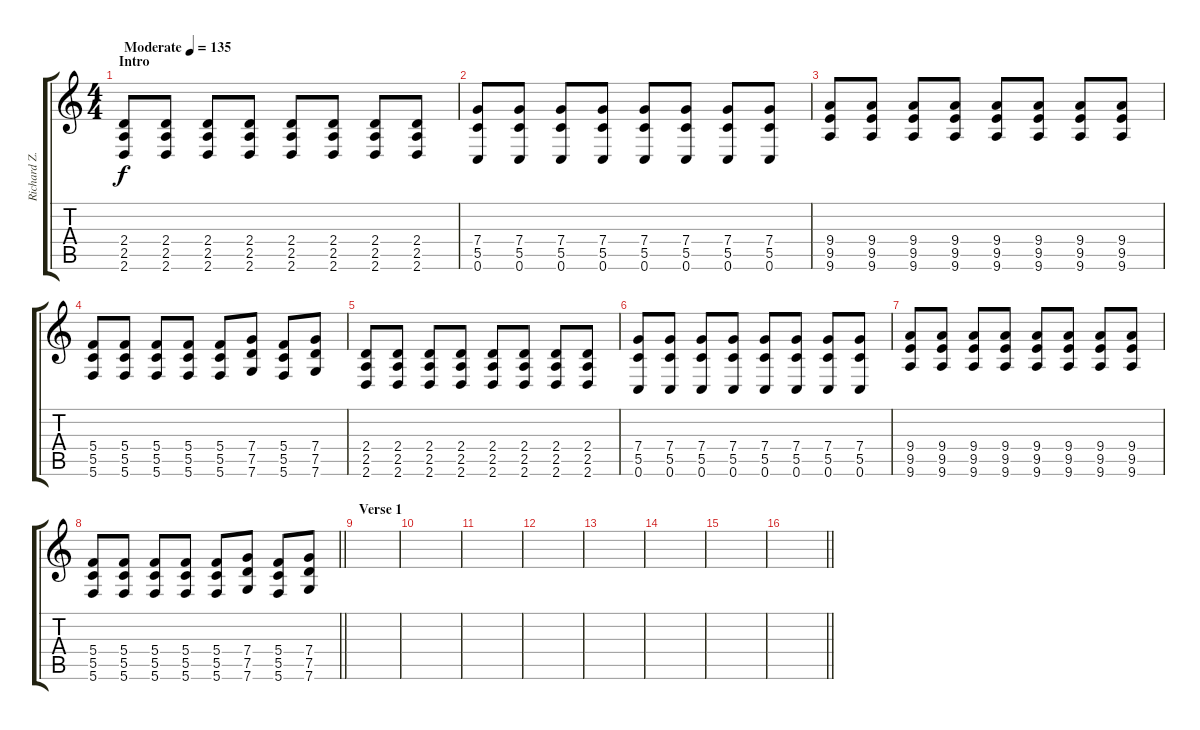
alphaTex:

\track ("Richard Z. Kruspe" "Richard Z.") {instrument distortionguitar}
\staff {score tabs}
\tuning (D4 A3 F3 C3 G2 C2) {hide}
\ts (4 4)
\section ("" "Intro")
\tempo (135 "Moderate")
\clef g2
\ks c
(2.4 2.5 2.6).8{dy f instrument distortionguitar} (2.4 2.5 2.6).8 (2.4 2.5 2.6).8 (2.4 2.5 2.6).8 (2.4 2.5 2.6).8 (2.4 2.5 2.6).8 (2.4 2.5 2.6).8 (2.4 2.5 2.6).8 |
(7.4 5.5 0.6).8 (7.4 5.5 0.6).8 (7.4 5.5 0.6).8 (7.4 5.5 0.6).8 (7.4 5.5 0.6).8 (7.4 5.5 0.6).8 (7.4 5.5 0.6).8 (7.4 5.5 0.6).8 |
(9.4 9.5 9.6).8 (9.4 9.5 9.6).8 (9.4 9.5 9.6).8 (9.4 9.5 9.6).8 (9.4 9.5 9.6).8 (9.4 9.5 9.6).8 (9.4 9.5 9.6).8 (9.4 9.5 9.6).8 |
(5.4 5.5 5.6).8 (5.4 5.5 5.6).8 (5.4 5.5 5.6).8 (5.4 5.5 5.6).8 (5.4 5.5 5.6).8 (7.4 7.5 7.6).8 (5.4 5.5 5.6).8 (7.4 7.5 7.6).8 |
(2.4 2.5 2.6).8 (2.4 2.5 2.6).8 (2.4 2.5 2.6).8 (2.4 2.5 2.6).8 (2.4 2.5 2.6).8 (2.4 2.5 2.6).8 (2.4 2.5 2.6).8 (2.4 2.5 2.6).8 |
(7.4 5.5 0.6).8 (7.4 5.5 0.6).8 (7.4 5.5 0.6).8 (7.4 5.5 0.6).8 (7.4 5.5 0.6).8 (7.4 5.5 0.6).8 (7.4 5.5 0.6).8 (7.4 5.5 0.6).8 |
(9.4 9.5 9.6).8 (9.4 9.5 9.6).8 (9.4 9.5 9.6).8 (9.4 9.5 9.6).8 (9.4 9.5 9.6).8 (9.4 9.5 9.6).8 (9.4 9.5 9.6).8 (9.4 9.5 9.6).8 |
\barLineRight lightlight
(5.4 5.5 5.6).8 (5.4 5.5 5.6).8 (5.4 5.5 5.6).8 (5.4 5.5 5.6).8 (5.4 5.5 5.6).8 (7.4 7.5 7.6).8 (5.4 5.5 5.6).8 (7.4 7.5 7.6).8 |
\section ("" "Verse 1")
|
|
|
|
|
|
|
\barLineRight lightlight
